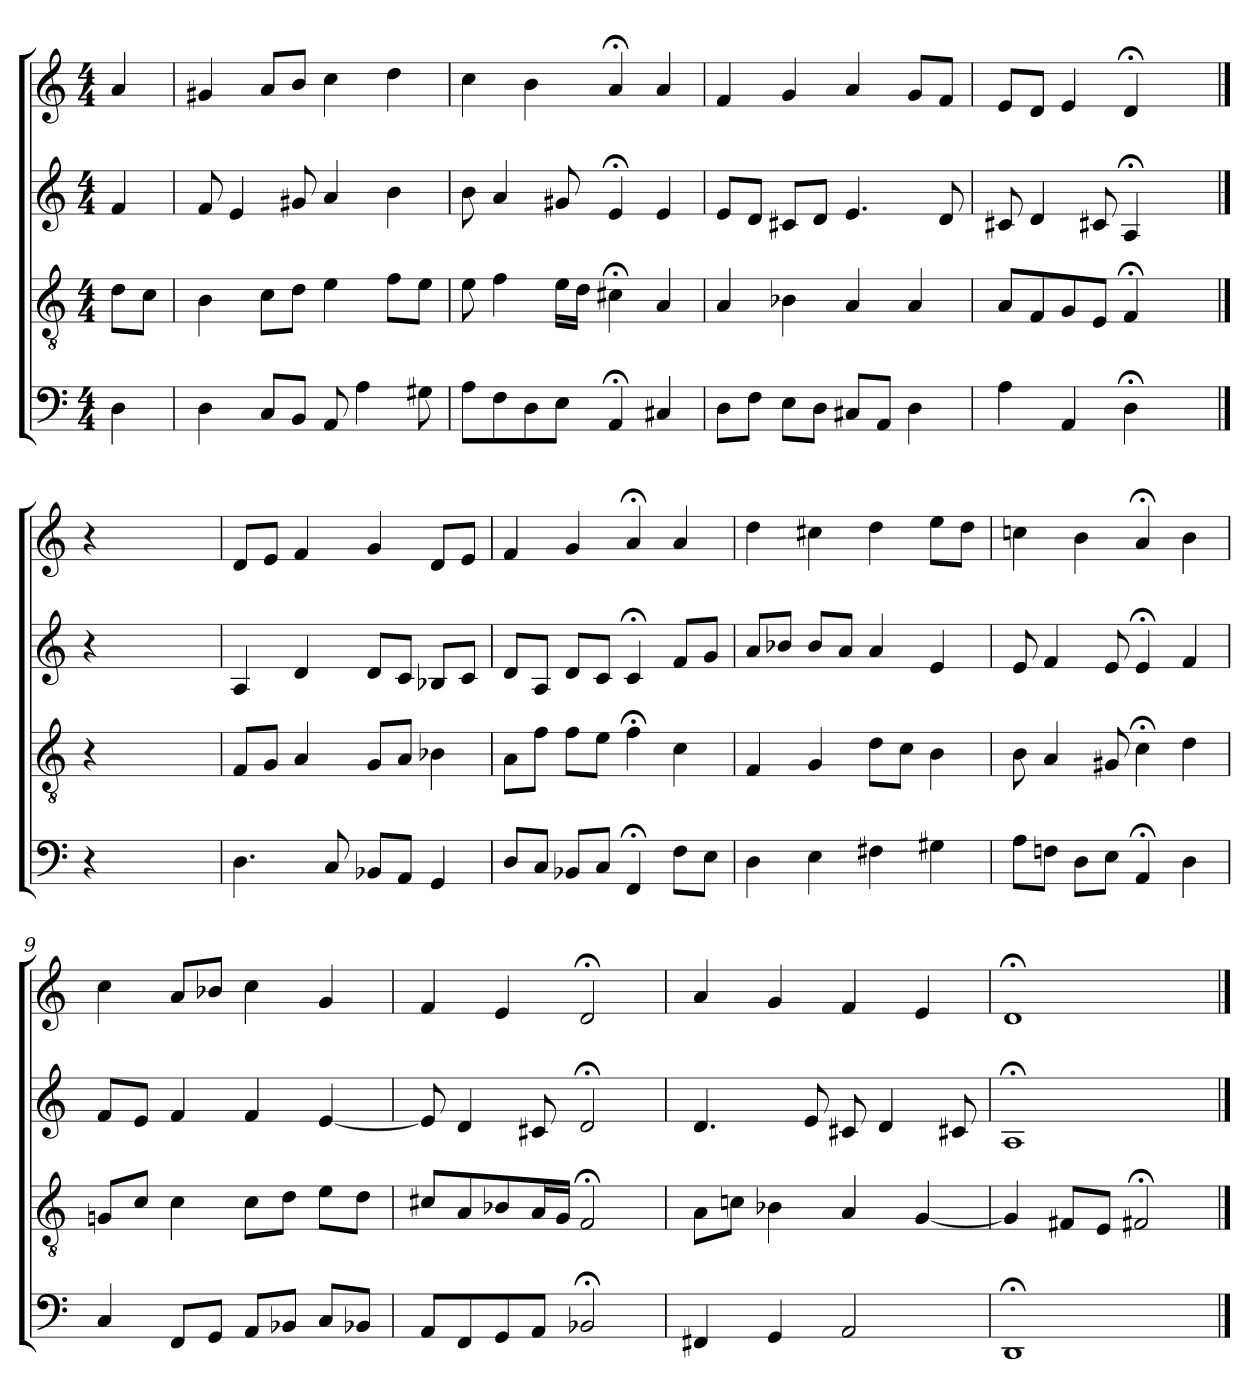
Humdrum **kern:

**kern	**kern	**kern	**kern
*part4	*part3	*part2	*part1
*staff4	*staff3	*staff2	*staff1
*clefF4	*clefGv2	*clefG2	*clefG2
*k[]	*k[]	*k[]	*k[]
*M4/4	*M4/4	*M4/4	*M4/4
=	=	=	=
4D\	8d\L	4f/	4a/
.	8c\J	.	.
=1	=1	=1	=1
4D\	4B\	8f/	4g#X/
.	.	4e/	.
8C/L	8c\L	.	8a/L
8BB/J	8d\J	8g#X/	8b/J
8AA/	4e\	4a/	4cc\
4A\	.	.	.
.	8f\L	4b\	4dd\
8G#X\	8e\J	.	.
=2	=2	=2	=2
8A\L	8e\	8b\	4cc\
8F\	4f\	4a/	.
8D\	.	.	4b\
8E\J	16e\LL	8g#X/	.
.	16d\JJ	.	.
4AA;/	4c#X;\	4e;/	4a;/
4C#X/	4A/	4e/	4a/
=3	=3	=3	=3
8D\L	4A/	8e/L	4f/
8F\J	.	8d/J	.
8E\L	4B-X\	8c#X/L	4g/
8D\J	.	8d/J	.
8C#X/L	4A/	4.e/	4a/
8AA/J	.	.	.
4D\	4A/	.	8g/L
.	.	8d/	8f/J
=4	=4	=4	=4
4A\	8A/L	8c#X/	8e/L
.	8F/	4d/	8d/J
4AA/	8G/	.	4e/
.	8E/J	8c#X/	.
4D;\	4F;/	4A;/	4d;/
4ryy	4ryy	4ryy	4ryy
==	==	==	==
4r	4r	4r	4r
2.ryy	2.ryy	2.ryy	2.ryy
=5	=5	=5	=5
4.D\	8F/L	4A/	8d/L
.	8G/J	.	8e/J
.	4A/	4d/	4f/
8C/	.	.	.
8BB-X/L	8G/L	8d/L	4g/
8AA/J	8A/J	8c/J	.
4GG/	4B-X\	8B-X/L	8d/L
.	.	8c/J	8e/J
=6	=6	=6	=6
8D/L	8A\L	8d/L	4f/
8C/J	8f\J	8A/J	.
8BB-X/L	8f\L	8d/L	4g/
8C/J	8e\J	8c/J	.
4FF;/	4f;\	4c;/	4a;/
8F\L	4c\	8f/L	4a/
8E\J	.	8g/J	.
=7	=7	=7	=7
4D\	4F/	8a/L	4dd\
.	.	8b-X/J	.
4E\	4G/	8b-/L	4cc#X\
.	.	8a/J	.
4F#X\	8d\L	4a/	4dd\
.	8c\J	.	.
4G#X\	4B\	4e/	8ee\L
.	.	.	8dd\J
=8	=8	=8	=8
8A\L	8B\	8e/	4ccn\
8Fn\J	4A/	4f/	.
8D\L	.	.	4b\
8E\J	8G#X/	8e/	.
4AA;/	4c;\	4e;/	4a;/
4D\	4d\	4f/	4b\
=9	=9	=9	=9
4C/	8Gn/L	8f/L	4cc\
.	8c/J	8e/J	.
8FF/L	4c\	4f/	8a/L
8GG/J	.	.	8b-X/J
8AA/L	8c\L	4f/	4cc\
8BB-X/J	8d\J	.	.
8C/L	8e\L	[4e/	4g/
8BB-X/J	8d\J	.	.
=10	=10	=10	=10
8AA/L	8c#X/L	8e/]	4f/
8FF/	8A/	4d/	.
8GG/	8B-X/	.	4e/
8AA/J	16A/L	8c#X/	.
.	16G/JJ	.	.
2BB-X;/	2F;/	2d;/	2d;/
=11	=11	=11	=11
4FF#X/	8A\L	4.d/	4a/
.	8cn\J	.	.
4GG/	4B-X\	.	4g/
.	.	8e/	.
2AA/	4A/	8c#X/	4f/
.	.	4d/	.
.	[4G/	.	4e/
.	.	8c#X/	.
=12	=12	=12	=12
1DD;/	4G/]	1A;/	1d;/
.	8F#X/L	.	.
.	8E/J	.	.
.	2F#X;/	.	.
==	==	==	==
*-	*-	*-	*-
